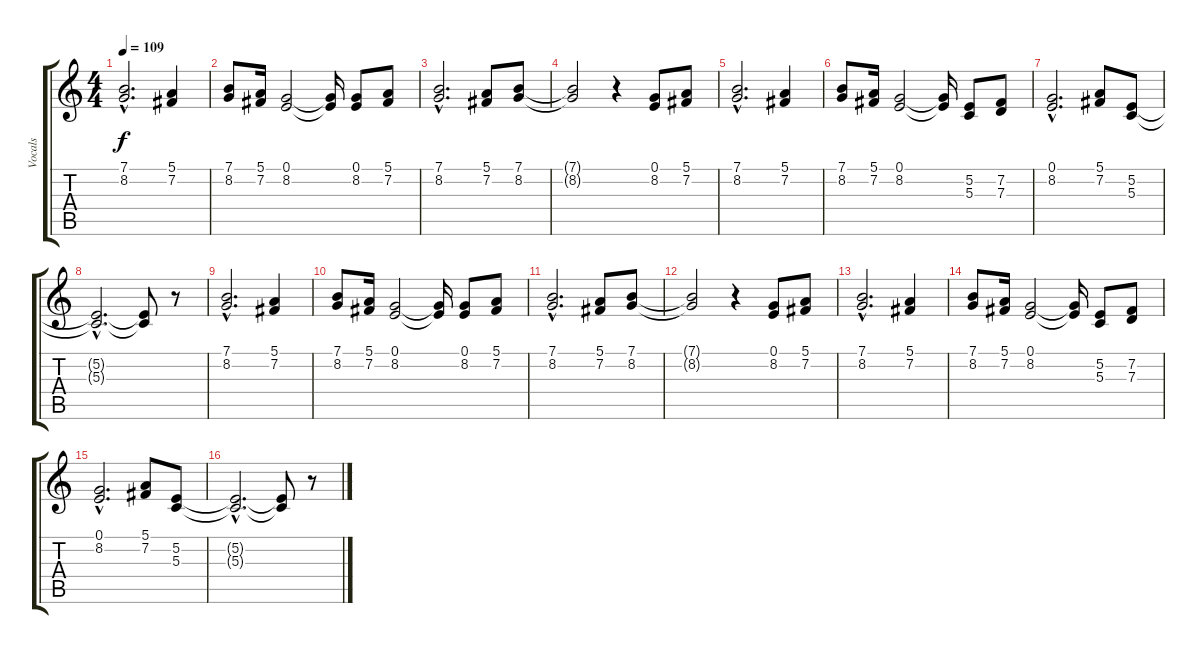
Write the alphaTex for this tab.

\track ("Vocals" "Vocals") {instrument lead6voice}
\staff {score tabs}
\tuning (E4 B3 G3 D3 A2 E2) {hide}
\ts (4 4)
\tempo 109
\clef g2
\ks c
(7.1{hac} 8.2{hac}).2{d dy f} (5.1 7.2).4 |
(7.1 8.2).8 (5.1 7.2).16 (0.1 8.2).2 (0.1{t} 8.2{t}).16 (0.1 8.2).8 (5.1 7.2).8 |
(7.1{hac} 8.2{hac}).2{d} (5.1 7.2).8 (7.1 8.2).8 |
(7.1{t} 8.2{t}).2 r.4 (0.1 8.2).8 (5.1 7.2).8 |
(7.1{hac} 8.2{hac}).2{d} (5.1 7.2).4 |
(7.1 8.2).8 (5.1 7.2).16 (0.1 8.2).2 (0.1{t} 8.2{t}).16 (5.2 5.3).8 (7.2 7.3).8 |
(0.1{hac} 8.2{hac}).2{d} (5.1 7.2).8 (5.2 5.3).8 |
(5.2{hac t} 5.3{hac t}).2{d} (5.2{t} 5.3{t}).8 r.8 |
(7.1{hac} 8.2{hac}).2{d} (5.1 7.2).4 |
(7.1 8.2).8 (5.1 7.2).16 (0.1 8.2).2 (0.1{t} 8.2{t}).16 (0.1 8.2).8 (5.1 7.2).8 |
(7.1{hac} 8.2{hac}).2{d} (5.1 7.2).8 (7.1 8.2).8 |
(7.1{t} 8.2{t}).2 r.4 (0.1 8.2).8 (5.1 7.2).8 |
(7.1{hac} 8.2{hac}).2{d} (5.1 7.2).4 |
(7.1 8.2).8 (5.1 7.2).16 (0.1 8.2).2 (0.1{t} 8.2{t}).16 (5.2 5.3).8 (7.2 7.3).8 |
(0.1{hac} 8.2{hac}).2{d} (5.1 7.2).8 (5.2 5.3).8 |
(5.2{hac t} 5.3{hac t}).2{d} (5.2{t} 5.3{t}).8 r.8
